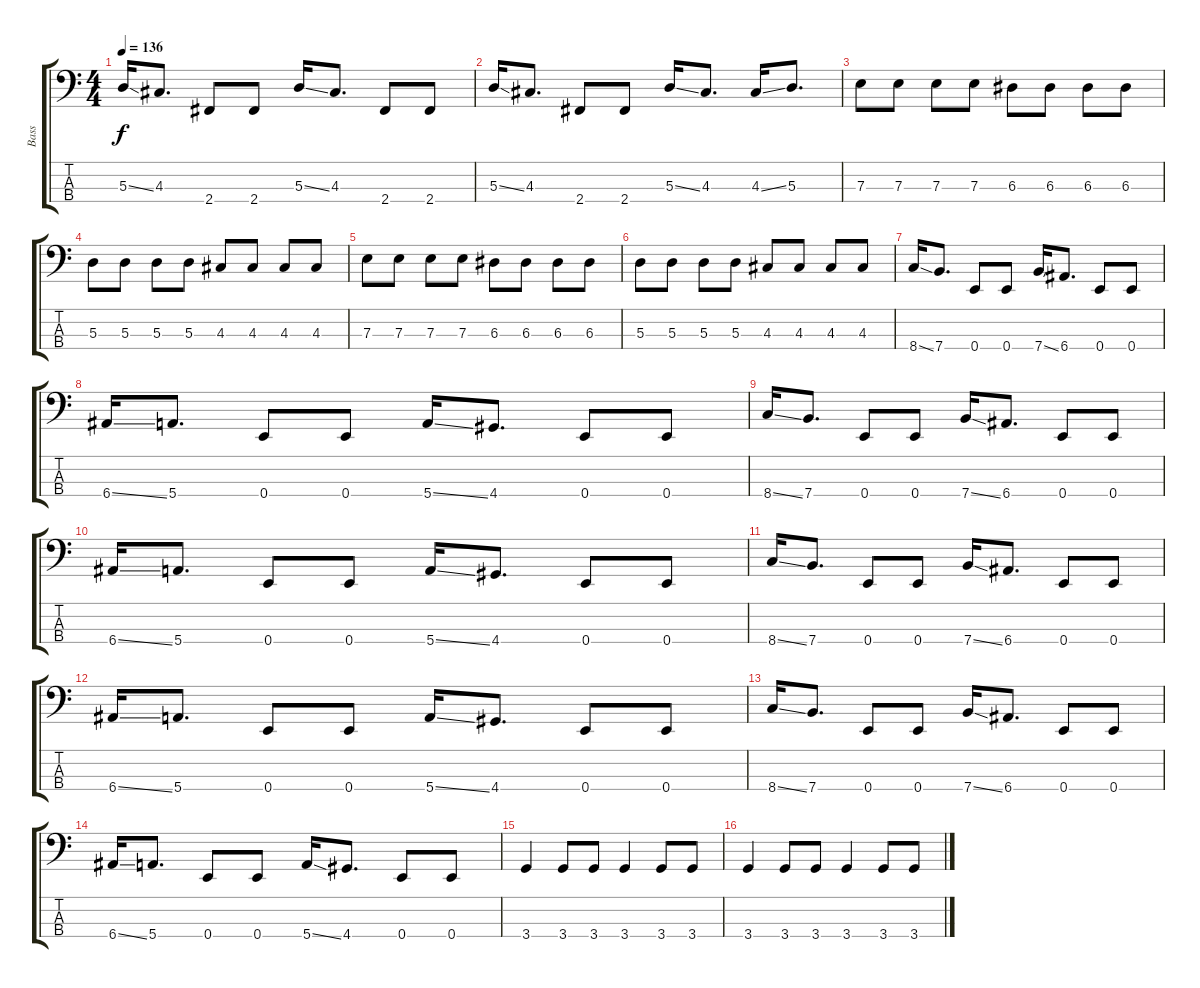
\track ("Bass" "Bass") {instrument electricbasspick}
\staff {score tabs}
\tuning (G2 D2 A1 E1) {hide}
\ts (4 4)
\tempo 136
\clef f4
\ks c
5.3{ss}.16{dy f} 4.3.8{d} 2.4.8 2.4.8 5.3{ss}.16 4.3.8{d} 2.4.8 2.4.8 |
5.3{ss}.16 4.3.8{d} 2.4.8 2.4.8 5.3{ss}.16 4.3.8{d} 4.3{ss}.16 5.3.8{d} |
7.3.8 7.3.8 7.3.8 7.3.8 6.3.8 6.3.8 6.3.8 6.3.8 |
5.3.8 5.3.8 5.3.8 5.3.8 4.3.8 4.3.8 4.3.8 4.3.8 |
7.3.8 7.3.8 7.3.8 7.3.8 6.3.8 6.3.8 6.3.8 6.3.8 |
5.3.8 5.3.8 5.3.8 5.3.8 4.3.8 4.3.8 4.3.8 4.3.8 |
8.4{ss}.16 7.4.8{d} 0.4.8 0.4.8 7.4{ss}.16 6.4.8{d} 0.4.8 0.4.8 |
6.4{ss}.16 5.4.8{d} 0.4.8 0.4.8 5.4{ss}.16 4.4.8{d} 0.4.8 0.4.8 |
8.4{ss}.16 7.4.8{d} 0.4.8 0.4.8 7.4{ss}.16 6.4.8{d} 0.4.8 0.4.8 |
6.4{ss}.16 5.4.8{d} 0.4.8 0.4.8 5.4{ss}.16 4.4.8{d} 0.4.8 0.4.8 |
8.4{ss}.16 7.4.8{d} 0.4.8 0.4.8 7.4{ss}.16 6.4.8{d} 0.4.8 0.4.8 |
6.4{ss}.16 5.4.8{d} 0.4.8 0.4.8 5.4{ss}.16 4.4.8{d} 0.4.8 0.4.8 |
8.4{ss}.16 7.4.8{d} 0.4.8 0.4.8 7.4{ss}.16 6.4.8{d} 0.4.8 0.4.8 |
6.4{ss}.16 5.4.8{d} 0.4.8 0.4.8 5.4{ss}.16 4.4.8{d} 0.4.8 0.4.8 |
3.4.4 3.4.8 3.4.8 3.4.4 3.4.8 3.4.8 |
3.4.4 3.4.8 3.4.8 3.4.4 3.4.8 3.4.8
